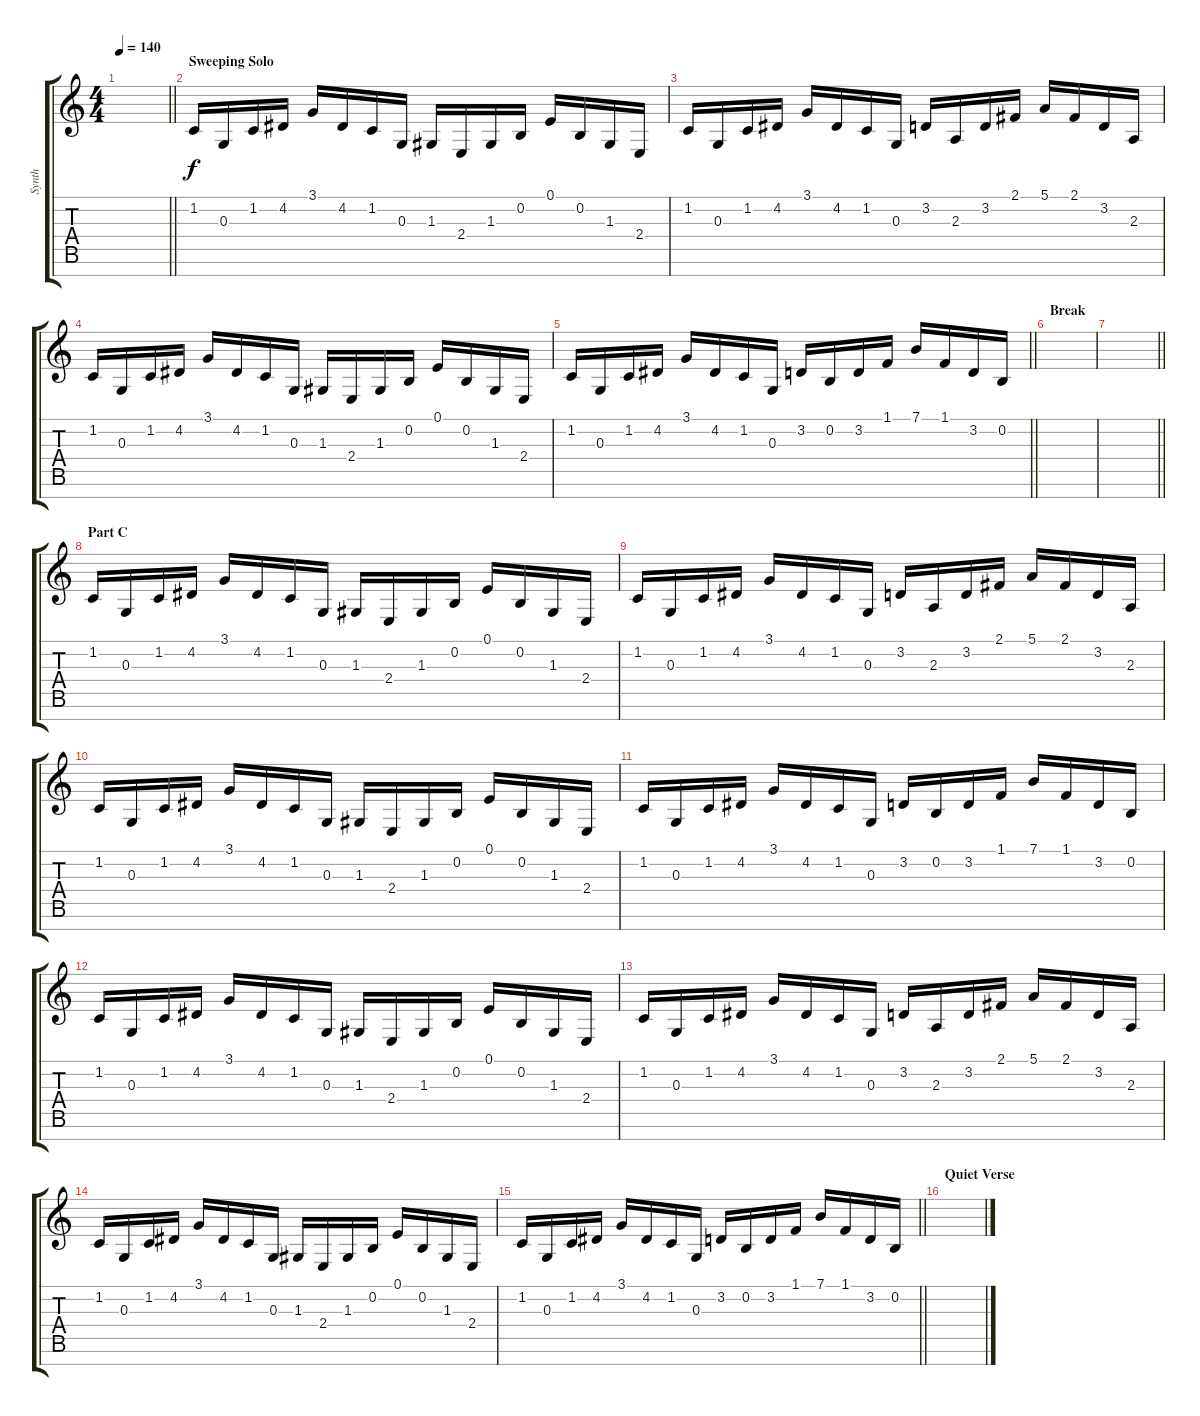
\track ("Synth" "Synth") {instrument lead2sawtooth}
\staff {score tabs}
\tuning (E4 B3 G3 D3 A2 E2 B1) {hide}
\ts (4 4)
\tempo 140
\clef g2
\barLineRight lightlight
\ks c
|
\section ("" "Sweeping Solo")
1.2.16 0.3.16 1.2.16 4.2.16 3.1.16 4.2.16 1.2.16 0.3.16 1.3.16 2.4.16 1.3.16 0.2.16 0.1.16 0.2.16 1.3.16 2.4.16 |
1.2.16 0.3.16 1.2.16 4.2.16 3.1.16 4.2.16 1.2.16 0.3.16 3.2.16 2.3.16 3.2.16 2.1.16 5.1.16 2.1.16 3.2.16 2.3.16 |
1.2.16 0.3.16 1.2.16 4.2.16 3.1.16 4.2.16 1.2.16 0.3.16 1.3.16 2.4.16 1.3.16 0.2.16 0.1.16 0.2.16 1.3.16 2.4.16 |
\barLineRight lightlight
1.2.16 0.3.16 1.2.16 4.2.16 3.1.16 4.2.16 1.2.16 0.3.16 3.2.16 0.2.16 3.2.16 1.1.16 7.1.16 1.1.16 3.2.16 0.2.16 |
\section ("" "Break")
|
\barLineRight lightlight
|
\section ("" "Part C")
1.2.16 0.3.16 1.2.16 4.2.16 3.1.16 4.2.16 1.2.16 0.3.16 1.3.16 2.4.16 1.3.16 0.2.16 0.1.16 0.2.16 1.3.16 2.4.16 |
1.2.16 0.3.16 1.2.16 4.2.16 3.1.16 4.2.16 1.2.16 0.3.16 3.2.16 2.3.16 3.2.16 2.1.16 5.1.16 2.1.16 3.2.16 2.3.16 |
1.2.16 0.3.16 1.2.16 4.2.16 3.1.16 4.2.16 1.2.16 0.3.16 1.3.16 2.4.16 1.3.16 0.2.16 0.1.16 0.2.16 1.3.16 2.4.16 |
1.2.16 0.3.16 1.2.16 4.2.16 3.1.16 4.2.16 1.2.16 0.3.16 3.2.16 0.2.16 3.2.16 1.1.16 7.1.16 1.1.16 3.2.16 0.2.16 |
1.2.16 0.3.16 1.2.16 4.2.16 3.1.16 4.2.16 1.2.16 0.3.16 1.3.16 2.4.16 1.3.16 0.2.16 0.1.16 0.2.16 1.3.16 2.4.16 |
1.2.16 0.3.16 1.2.16 4.2.16 3.1.16 4.2.16 1.2.16 0.3.16 3.2.16 2.3.16 3.2.16 2.1.16 5.1.16 2.1.16 3.2.16 2.3.16 |
1.2.16 0.3.16 1.2.16 4.2.16 3.1.16 4.2.16 1.2.16 0.3.16 1.3.16 2.4.16 1.3.16 0.2.16 0.1.16 0.2.16 1.3.16 2.4.16 |
\barLineRight lightlight
1.2.16 0.3.16 1.2.16 4.2.16 3.1.16 4.2.16 1.2.16 0.3.16 3.2.16 0.2.16 3.2.16 1.1.16 7.1.16 1.1.16 3.2.16 0.2.16 |
\section ("" "Quiet Verse")
